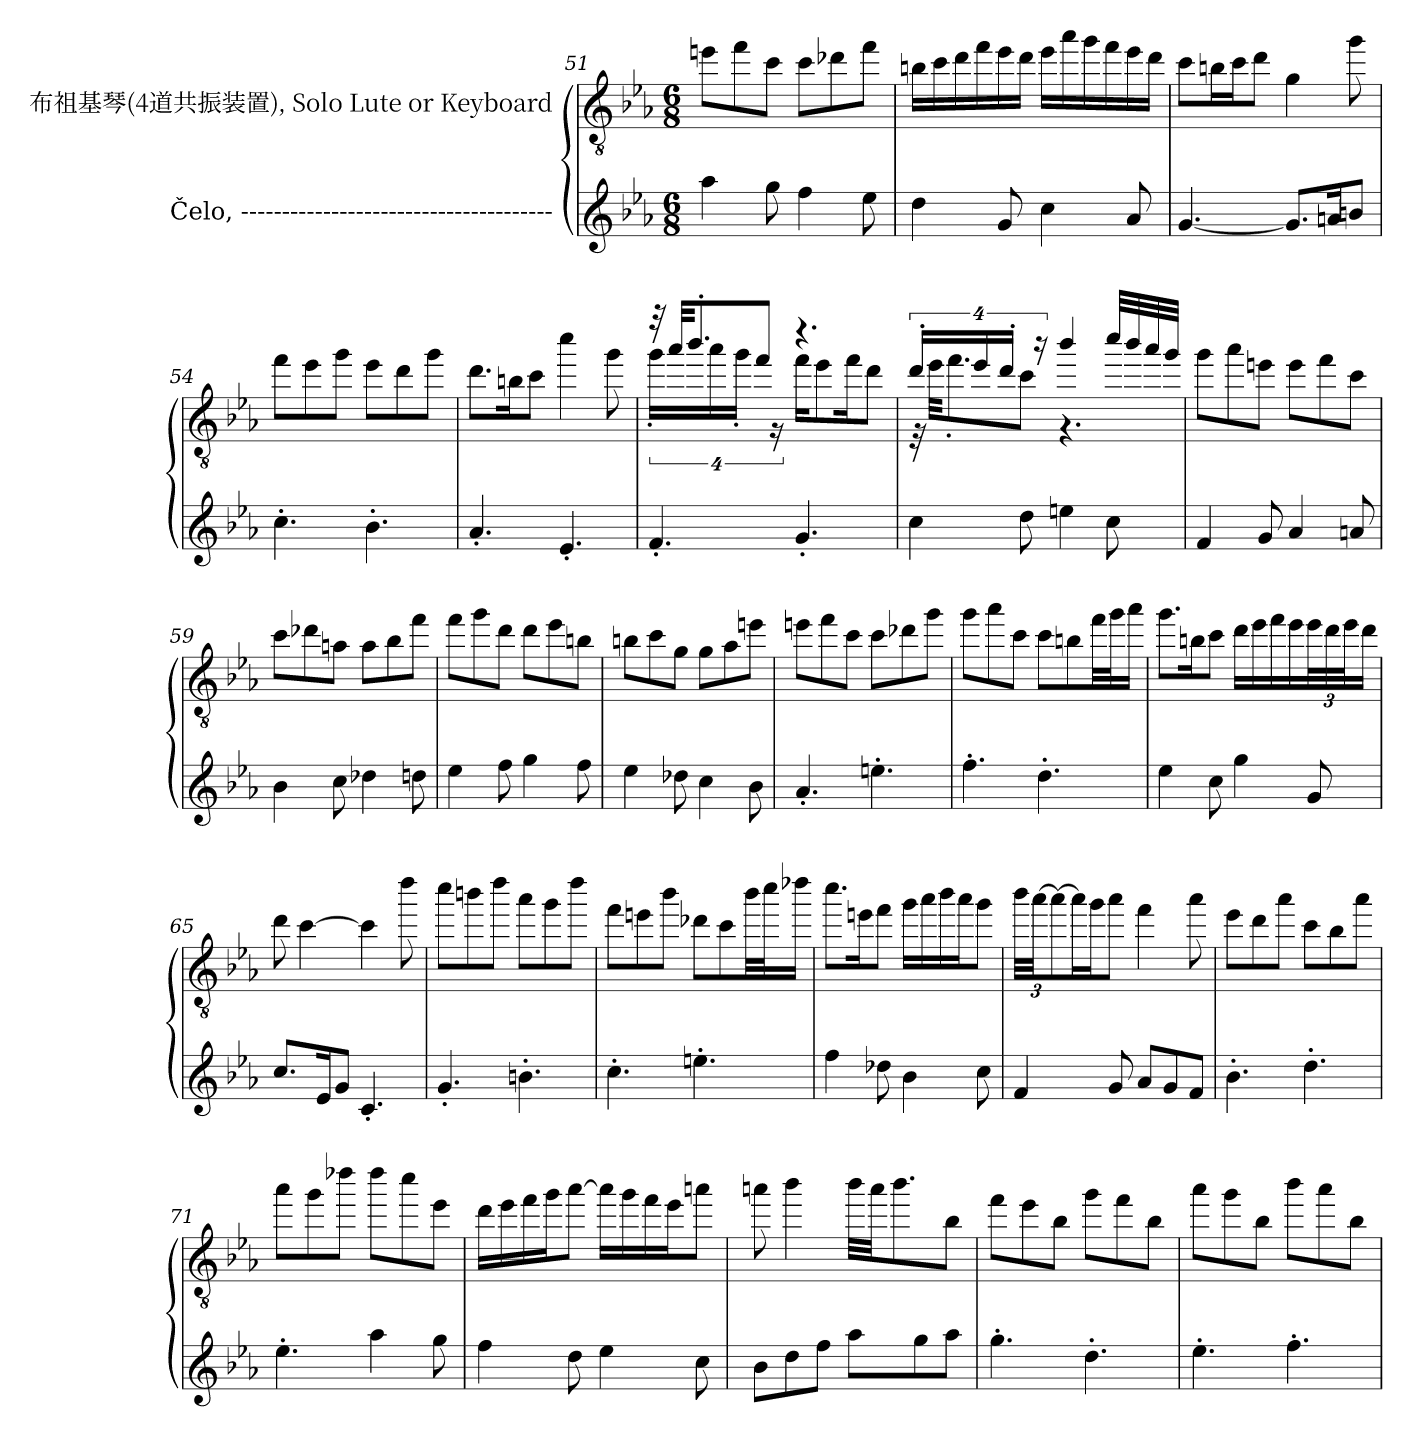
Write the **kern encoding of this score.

**kern	**kern
*part2	*part1
*staff2	*staff1
*I"Čelo, --------------------------------------	*I"布祖基琴(4道共振装置), Solo Lute or Keyboard
*clefG2	*clefGv2
*ITrd14c24	*
*k[b-e-a-]	*k[b-e-a-]
*M6/8	*M6/8
=51	=51
4A-\	8een\L
.	8ff\
8G\	8cc\J
4F\	8cc\L
.	8dd-X\
8E-\	8ff\J
=52	=52
4D\	16bn\LL
.	16cc\
.	16dd\
.	16ff\
8GG/	16ee-\
.	16dd\JJ
4C\	16ee-\LL
.	16aa-\
.	16gg\
.	16ff\
8AA-/	16ee-\
.	16dd\JJ
!!LO:LB:g=z
=53	=53
[4.GG/	8cc\L
.	16bn\L
.	16cc\J
.	8dd\J
8.GG/L]	4g\
16AAn/K	.
8BBn/J	8gg\
=54	=54
4.C'\	8ff\L
.	8ee-\
.	8gg\J
4.BB-'\	8ee-\L
.	8dd\
.	8gg\J
=55	=55
4.AA-'/	8.dd\L
.	16bn\K
.	8cc\J
4.EE-'/	4ccc\
.	8gg\
!!LO:LB:g=z
=56	=56
*	*^
4.FF'/	32r	32%3gg'\L
.	32aa-/KKL	.
.	8.bb-'/	.
.	.	32%3aa-\
.	.	32%3gg'\J
.	8ff/J	.
.	.	32%3r
4.GG'/	4.r	16ff\KL
.	.	8ee-\
.	.	16ff\K
.	.	8dd\J
=57	=57	=57
4C\	32%3dd'/L	32r
.	.	32ee-\KKL
.	.	8.ff'\
.	32%3ee-/	.
.	32%3dd'/J	.
8D\	.	8cc\J
.	32%3r	.
4En\	4bb-/	4.r
8C\	32ccc/LLL	.
.	32bb-/	.
.	32aa-/	.
.	32gg/JJJ	.
*	*v	*v
=58	=58
4FF/	8gg\L
.	8aa-\
8GG/	8een\J
4AA-/	8ee\L
.	8ff\
8AAn/	8cc\J
!!LO:LB:g=z
=59	=59
4BB-\	8cc\L
.	8dd-X\
8C\	8an\J
4D-X\	8a\L
.	8b-\
8Dn\	8ff\J
=60	=60
4E-\	8ff\L
.	8gg\
8F\	8dd\J
4G\	8dd\L
.	8ee-\
8F\	8bn\J
=61	=61
4E-\	8bn\L
.	8cc\
8D-X\	8g\J
4C\	8g\L
.	8a-\
8BB-\	8een\J
=62	=62
4.AA-'/	8een\L
.	8ff\
.	8cc\J
4.En'\	8cc\L
.	8dd-X\
.	8gg\J
!!LO:PB:g=z
=63	=63
4.F'\	8gg\L
.	8aa-\
.	8cc\J
4.D'\	8cc\L
.	8bn\
.	32ff\LL
.	32gg\J
.	16aa-\JJ
=64	=64
4E-\	8.gg\L
.	16bn\K
8C\	8cc\J
4G\	16dd\LL
.	16ee-\
.	16ff\
.	16ee-\
*	*Xbrackettup
8GG/	48ee-\L
.	48dd\
.	48ee-\J
.	16dd\JJ
=65	=65
8.C/L	8dd\
.	[4cc\
16EE-/K	.
8GG/J	.
4.CC'/	4cc\]
.	8ddd\
!!LO:LB:g=z
=66	=66
4.GG'/	8ccc\L
.	8bbn\
.	8ddd\J
4.BBn'\	8aa-\L
.	8gg\
.	8ddd\J
=67	=67
4.C'\	8ff\L
.	8een\
.	8bb-\J
4.En'\	8dd-X\L
.	8cc\
.	32bb-\LL
.	32ccc\J
.	16ddd-X\JJ
=68	=68
4F\	8.ccc\L
.	16een\K
8D-X\	8ff\J
4BB-\	16gg\LL
.	16aa-\
.	16bb-\
.	16aa-\J
8C\	8gg\J
!!LO:LB:g=z
=69	=69
4FF/	48bb-\LLL
.	[48aa-\JJ
.	12aa-\_
.	16aa-\L]
.	16gg\J
8GG/	8aa-\J
8AA-/L	4ff\
8GG/	.
8FF/J	8aa-\
=70	=70
4.BB-'\	8ee-\L
.	8dd\
.	8aa-\J
4.D'\	8cc\L
.	8b-\
.	8aa-\J
=71	=71
4.E-'\	8aa-\L
.	8gg\
.	8ddd-X\J
4A-\	8ddd-\L
.	8ccc\
8G\	8ee-\J
!!LO:LB:g=z
=72	=72
4F\	16dd\LL
.	16ee-\
.	16ff\
.	16gg\J
8D\	[8aa-\J
4E-\	16aa-\LL]
.	16gg\
.	16ff\
.	16ee-\J
8C\	8aan\J
=73	=73
8BB-\L	8aan\
8D\	4bb-\
8F\J	.
8A-\L	32bb-\LLL
.	32aa\JJ
.	8.bb-\
8G\	.
8A-\J	8b-\J
=74	=74
4.G'\	8ff\L
.	8ee-\
.	8b-\J
4.D'\	8gg\L
.	8ff\
.	8b-\J
=75	=75
4.E-'\	8aa-\L
.	8gg\
.	8b-\J
4.F'\	8bb-\L
.	8aa-\
.	8b-\J
=	=
*-	*-
